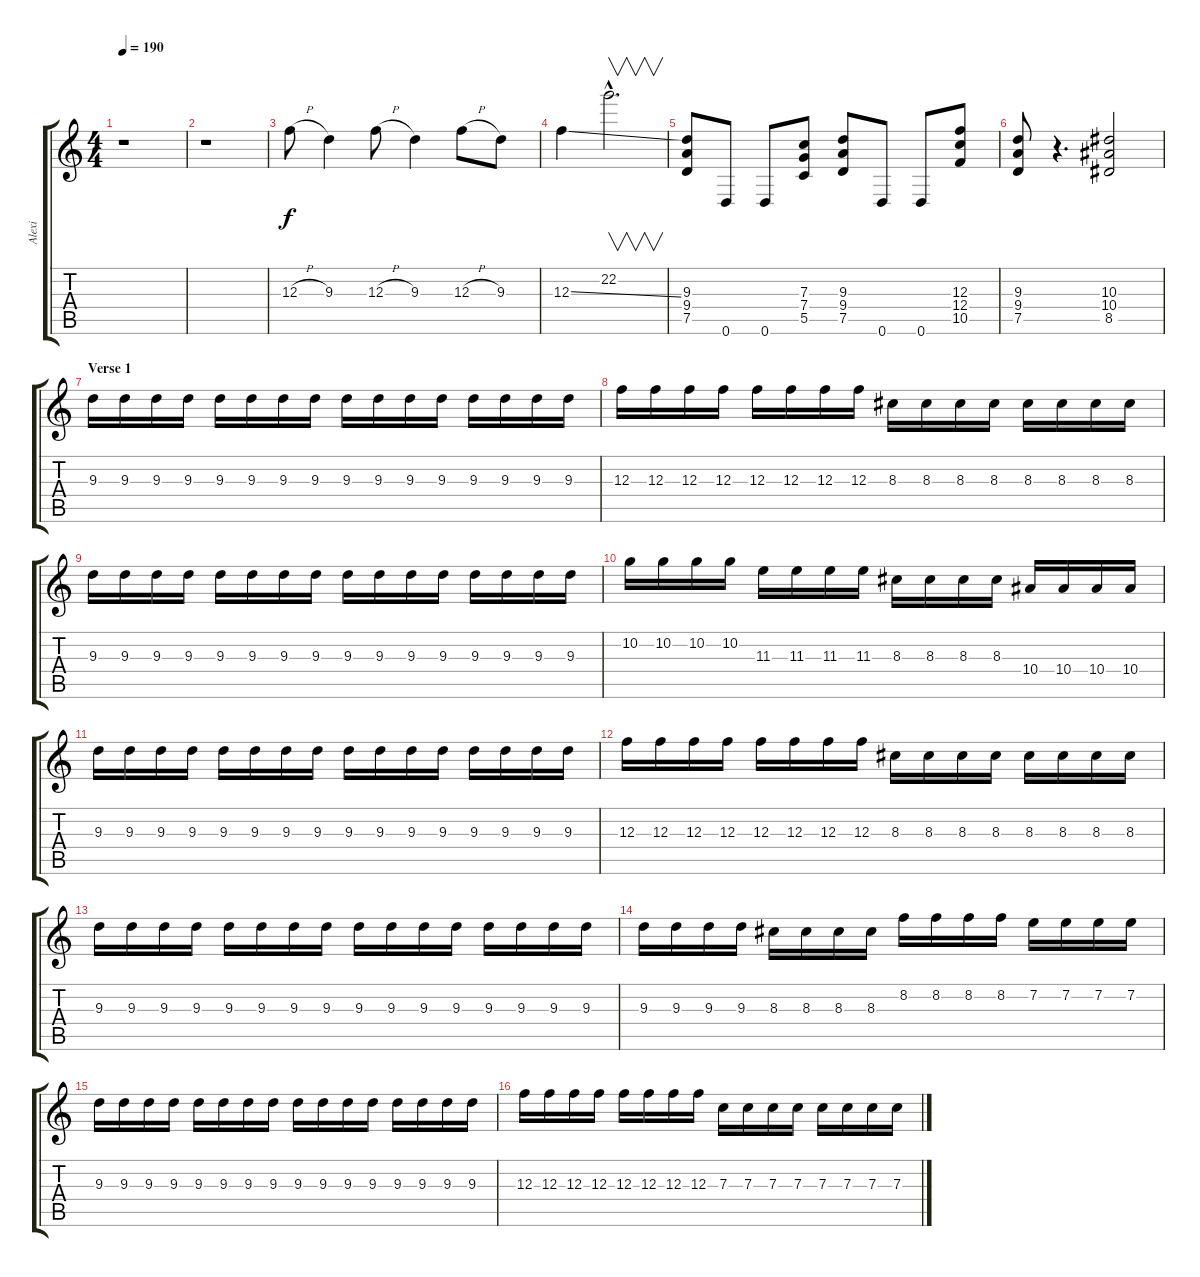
\track ("Alexi" "Alexi") {instrument distortionguitar}
\staff {score tabs}
\tuning (D4 A3 F3 C3 G2 D2) {hide}
\ts (4 4)
\tempo 190
\clef g2
\ks c
r.1{dy f} |
r.1 |
12.3{h}.8 9.3.4 12.3{h}.8 9.3.4 12.3{h}.8 9.3.8 |
12.3{ss}.4 22.2{hac}.2{v d} |
(9.3 9.4 7.5).8 0.6.8 0.6.8 (7.3 7.4 5.5).8 (9.3 9.4 7.5).8 0.6.8 0.6.8 (12.3 12.4 10.5).8 |
(9.3 9.4 7.5).8 r.4{d} (10.3 10.4 8.5).2 |
\section ("" "Verse 1")
9.3.16 9.3.16 9.3.16 9.3.16 9.3.16 9.3.16 9.3.16 9.3.16 9.3.16 9.3.16 9.3.16 9.3.16 9.3.16 9.3.16 9.3.16 9.3.16 |
12.3.16 12.3.16 12.3.16 12.3.16 12.3.16 12.3.16 12.3.16 12.3.16 8.3.16 8.3.16 8.3.16 8.3.16 8.3.16 8.3.16 8.3.16 8.3.16 |
9.3.16 9.3.16 9.3.16 9.3.16 9.3.16 9.3.16 9.3.16 9.3.16 9.3.16 9.3.16 9.3.16 9.3.16 9.3.16 9.3.16 9.3.16 9.3.16 |
10.2.16 10.2.16 10.2.16 10.2.16 11.3.16 11.3.16 11.3.16 11.3.16 8.3.16 8.3.16 8.3.16 8.3.16 10.4.16 10.4.16 10.4.16 10.4.16 |
9.3.16 9.3.16 9.3.16 9.3.16 9.3.16 9.3.16 9.3.16 9.3.16 9.3.16 9.3.16 9.3.16 9.3.16 9.3.16 9.3.16 9.3.16 9.3.16 |
12.3.16 12.3.16 12.3.16 12.3.16 12.3.16 12.3.16 12.3.16 12.3.16 8.3.16 8.3.16 8.3.16 8.3.16 8.3.16 8.3.16 8.3.16 8.3.16 |
9.3.16 9.3.16 9.3.16 9.3.16 9.3.16 9.3.16 9.3.16 9.3.16 9.3.16 9.3.16 9.3.16 9.3.16 9.3.16 9.3.16 9.3.16 9.3.16 |
9.3.16 9.3.16 9.3.16 9.3.16 8.3.16 8.3.16 8.3.16 8.3.16 8.2.16 8.2.16 8.2.16 8.2.16 7.2.16 7.2.16 7.2.16 7.2.16 |
9.3.16 9.3.16 9.3.16 9.3.16 9.3.16 9.3.16 9.3.16 9.3.16 9.3.16 9.3.16 9.3.16 9.3.16 9.3.16 9.3.16 9.3.16 9.3.16 |
12.3.16 12.3.16 12.3.16 12.3.16 12.3.16 12.3.16 12.3.16 12.3.16 7.3.16 7.3.16 7.3.16 7.3.16 7.3.16 7.3.16 7.3.16 7.3.16
